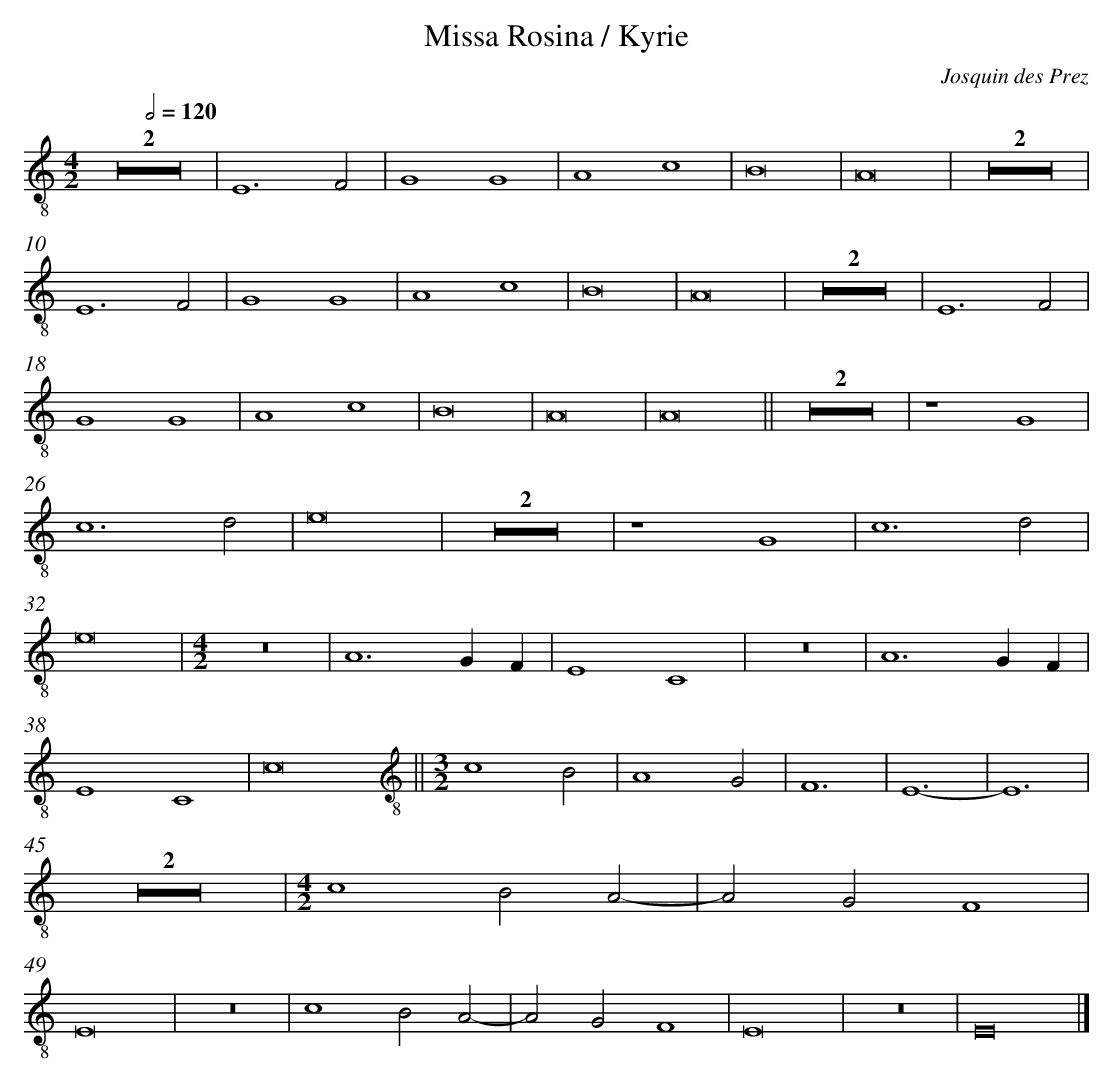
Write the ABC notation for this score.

X:1
T:Missa Rosina / Kyrie
C: Josquin des Prez
L: 1/4
M: 4/2
Q: 1/2=120
K: C clef=treble-8
Z2 |
E6F2 |
G4G4 |
A4c4 |
B8 |
A8 |
Z2 |
E6F2 |
G4G4 |
A4c4 |
B8 |
A8 |
Z2 |
E6F2 |
G4G4 |
A4c4 |
B8 |
A8 |
A8 ||
 [K:C]
Z2 |
z4G4 |
c6d2 |
e8 |
Z2 |
z4G4 |
c6d2 |
e8 |
[M:4/2]z8 |
A6GF |
E4C4 |
z8 |
A6GF |
E4C4 |
c8 ||
 [K:C] [K:clef=treble-8][M:3/2]c4B2 |
A4G2 |
F6 |
E6- |
E6 |
Z2 |
[M:4/2]c4B2A2- |
A2G2F4 |
E8 |
z8 |
c4B2A2- |
A2G2F4 |
E8 |
z8 |
E8 |]
